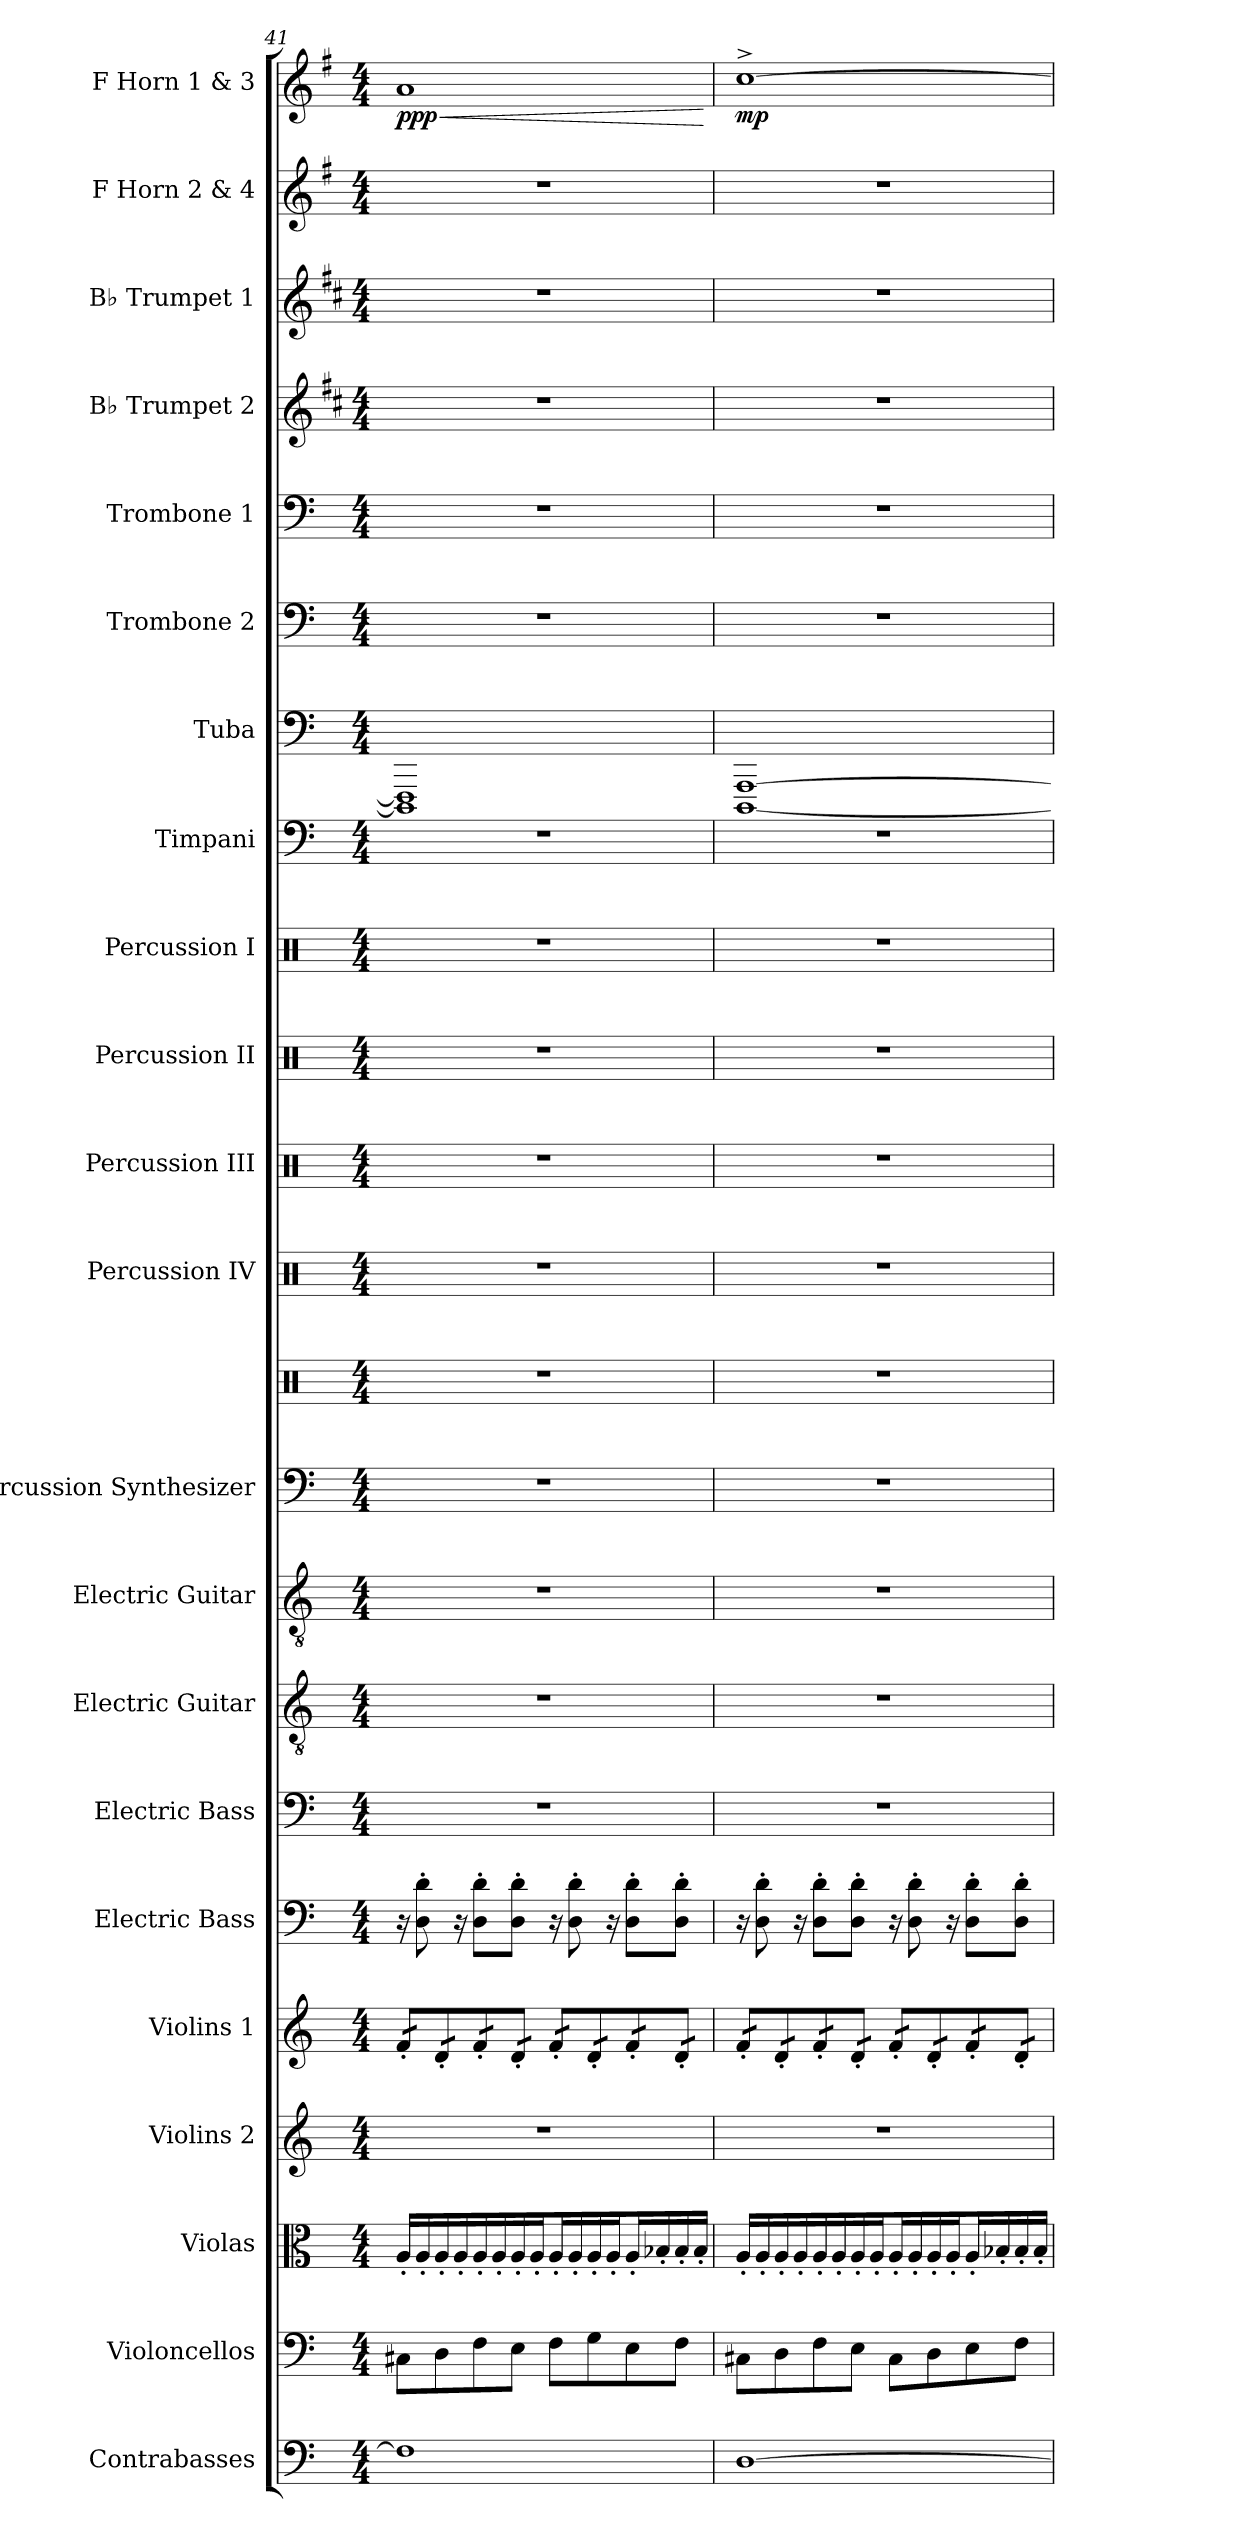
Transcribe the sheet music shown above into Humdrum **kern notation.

**kern	**kern	**kern	**kern	**kern	**kern	**kern	**kern	**kern	**kern	**kern	**kern	**kern	**kern	**kern	**kern	**kern	**kern	**kern	**kern	**kern	**kern	**kern	**dynam
*part22	*part21	*part20	*part19	*part18	*part17	*part16	*part15	*part14	*part13	*part13	*part12	*part11	*part10	*part9	*part8	*part7	*part6	*part5	*part4	*part3	*part2	*part1	*part1
*staff23	*staff22	*staff21	*staff20	*staff19	*staff18	*staff17	*staff16	*staff15	*staff14	*staff13	*staff12	*staff11	*staff10	*staff9	*staff8	*staff7	*staff6	*staff5	*staff4	*staff3	*staff2	*staff1	*staff1
*I"Contrabasses	*I"Violoncellos	*I"Violas	*I"Violins 2	*I"Violins 1	*I"Electric Bass	*I"Electric Bass	*I"Electric Guitar	*I"Electric Guitar	*I"Percussion Synthesizer	*	*I"Percussion IV	*I"Percussion III	*I"Percussion II	*I"Percussion I	*I"Timpani	*I"Tuba	*I"Trombone 2	*I"Trombone 1	*I"B♭ Trumpet 2	*I"B♭ Trumpet 1	*I"F Horn 2 &amp; 4	*I"F Horn 1 &amp; 3	*
*I'Cbs.	*I'Vcs.	*I'Vlas.	*I'Vlns. 2	*I'Vlns. 1	*I'El. B.	*I'El. B.	*I'El. Guit.	*I'El. Guit.	*I'Perc. Syn.	*	*I'Perc. IV	*I'Perc. III	*I'Perc. II	*I'Perc. I	*I'Timp.	*I'Tba.	*I'Tbn. 2	*I'Tbn. 1	*I'B♭ Tpt. 2	*I'B♭ Tpt. 1	*I'F Hn. 2 4	*I'F Hn. 1 3	*
*clefF4	*clefF4	*clefC3	*clefG2	*clefG2	*clefF4	*clefF4	*clefGv2	*clefGv2	*clefF4	*clefX	*clefX	*clefX	*clefX	*clefX	*clefF4	*clefF4	*clefF4	*clefF4	*clefG2	*clefG2	*clefG2	*clefG2	*
*ITrd7c12	*	*	*	*	*ITrd7c12	*ITrd7c12	*	*	*	*	*	*	*	*	*	*	*	*	*ITrd1c2	*ITrd1c2	*ITrd4c7	*ITrd4c7	*
*k[]	*k[]	*k[]	*k[]	*k[]	*k[]	*k[]	*k[]	*k[]	*k[]	*k[]	*k[]	*k[]	*k[]	*k[]	*k[]	*k[]	*k[]	*k[]	*k[]	*k[]	*k[]	*k[]	*
*M4/4	*M4/4	*M4/4	*M4/4	*M4/4	*M4/4	*M4/4	*M4/4	*M4/4	*M4/4	*M4/4	*M4/4	*M4/4	*M4/4	*M4/4	*M4/4	*M4/4	*M4/4	*M4/4	*M4/4	*M4/4	*M4/4	*M4/4	*
=41	=41	=41	=41	=41	=41	=41	=41	=41	=41	=41	=41	=41	=41	=41	=41	=41	=41	=41	=41	=41	=41	=41	=41
!	!	!	!	!	!	!	!	!	!	!	!	!	!	!	!	!	!	!	!	!	!	!	!LO:HP:b
!	!	!	!	!	!	!	!	!	!	!	!	!	!	!	!	!	!	!	!	!	!	!	!LO:DY:n=1:b
*	*	*tremolo	*	*	*	*	*	*	*	*	*	*	*	*	*	*	*	*	*	*	*	*	*
*	*	*	*	*tremolo	*	*	*	*	*	*	*	*	*	*	*	*	*	*	*	*	*	*	*
1FF]	8C#X\L	16A'/LL	1r	16f'/LL	16r	1r	1r	1r	1r	1r	1r	1r	1r	1r	1r	1DDD] 1FFF]	1r	1r	1r	1r	1r	1d	< ppp
.	.	16A'/	.	16f'/	8DD\' 8D\'	.	.	.	.	.	.	.	.	.	.	.	.	.	.	.	.	.	.
.	8D\	16A'/	.	16d'/	.	.	.	.	.	.	.	.	.	.	.	.	.	.	.	.	.	.	.
.	.	16A'/	.	16d'/	16r	.	.	.	.	.	.	.	.	.	.	.	.	.	.	.	.	.	.
.	8F\	16A'/	.	16f'/	8DD\' 8D\'L	.	.	.	.	.	.	.	.	.	.	.	.	.	.	.	.	.	.
.	.	16A'/	.	16f'/	.	.	.	.	.	.	.	.	.	.	.	.	.	.	.	.	.	.	.
.	8E\J	16A'/	.	16d'/	8DD\' 8D\'J	.	.	.	.	.	.	.	.	.	.	.	.	.	.	.	.	.	.
.	.	16A'/JJ	.	16d'/JJ	.	.	.	.	.	.	.	.	.	.	.	.	.	.	.	.	.	.	.
.	8F\L	16A'/LL	.	16f'/LL	16r	.	.	.	.	.	.	.	.	.	.	.	.	.	.	.	.	.	.
.	.	16A'/	.	16f'/	8DD\' 8D\'	.	.	.	.	.	.	.	.	.	.	.	.	.	.	.	.	.	.
.	8G\	16A'/	.	16d'/	.	.	.	.	.	.	.	.	.	.	.	.	.	.	.	.	.	.	.
.	.	16A'/JJ	.	16d'/	16r	.	.	.	.	.	.	.	.	.	.	.	.	.	.	.	.	.	.
*	*	*Xtremolo	*	*	*	*	*	*	*	*	*	*	*	*	*	*	*	*	*	*	*	*	*
.	8E\	16A'/LL	.	16f'/	8DD\' 8D\'L	.	.	.	.	.	.	.	.	.	.	.	.	.	.	.	.	.	.
.	.	16B-X'/J	.	16f'/	.	.	.	.	.	.	.	.	.	.	.	.	.	.	.	.	.	.	.
*	*	*tremolo	*	*	*	*	*	*	*	*	*	*	*	*	*	*	*	*	*	*	*	*	*
.	8F\J	16B-'/	.	16d'/	8DD\' 8D\'J	.	.	.	.	.	.	.	.	.	.	.	.	.	.	.	.	.	.
.	.	16B-'/JJ	.	16d'/JJ	.	.	.	.	.	.	.	.	.	.	.	.	.	.	.	.	.	.	.
.	.	.	.	.	.	.	.	.	.	.	.	.	.	.	.	.	.	.	.	.	.	.	[
!!LO:PB:g=z
=42	=42	=42	=42	=42	=42	=42	=42	=42	=42	=42	=42	=42	=42	=42	=42	=42	=42	=42	=42	=42	=42	=42	=42
!	!	!	!	!	!	!	!	!	!	!	!	!	!	!	!	!	!	!	!	!	!	!	!LO:DY:b
[1DD	8C#X\L	16A'/LL	1r	16f'/LL	16r	1r	1r	1r	1r	1r	1r	1r	1r	1r	1r	[1DDD [1AAA	1r	1r	1r	1r	1r	[1f^	mp
.	.	16A'/	.	16f'/	8DD\' 8D\'	.	.	.	.	.	.	.	.	.	.	.	.	.	.	.	.	.	.
.	8D\	16A'/	.	16d'/	.	.	.	.	.	.	.	.	.	.	.	.	.	.	.	.	.	.	.
.	.	16A'/	.	16d'/	16r	.	.	.	.	.	.	.	.	.	.	.	.	.	.	.	.	.	.
.	8F\	16A'/	.	16f'/	8DD\' 8D\'L	.	.	.	.	.	.	.	.	.	.	.	.	.	.	.	.	.	.
.	.	16A'/	.	16f'/	.	.	.	.	.	.	.	.	.	.	.	.	.	.	.	.	.	.	.
.	8E\J	16A'/	.	16d'/	8DD\' 8D\'J	.	.	.	.	.	.	.	.	.	.	.	.	.	.	.	.	.	.
.	.	16A'/JJ	.	16d'/JJ	.	.	.	.	.	.	.	.	.	.	.	.	.	.	.	.	.	.	.
.	8C#\L	16A'/LL	.	16f'/LL	16r	.	.	.	.	.	.	.	.	.	.	.	.	.	.	.	.	.	.
.	.	16A'/	.	16f'/	8DD\' 8D\'	.	.	.	.	.	.	.	.	.	.	.	.	.	.	.	.	.	.
.	8D\	16A'/	.	16d'/	.	.	.	.	.	.	.	.	.	.	.	.	.	.	.	.	.	.	.
.	.	16A'/JJ	.	16d'/	16r	.	.	.	.	.	.	.	.	.	.	.	.	.	.	.	.	.	.
*	*	*Xtremolo	*	*	*	*	*	*	*	*	*	*	*	*	*	*	*	*	*	*	*	*	*
.	8E\	16A'/LL	.	16f'/	8DD\' 8D\'L	.	.	.	.	.	.	.	.	.	.	.	.	.	.	.	.	.	.
.	.	16B-X'/J	.	16f'/	.	.	.	.	.	.	.	.	.	.	.	.	.	.	.	.	.	.	.
*	*	*tremolo	*	*	*	*	*	*	*	*	*	*	*	*	*	*	*	*	*	*	*	*	*
.	8F\J	16B-'/	.	16d'/	8DD\' 8D\'J	.	.	.	.	.	.	.	.	.	.	.	.	.	.	.	.	.	.
.	.	16B-'/JJ	.	16d'/JJ	.	.	.	.	.	.	.	.	.	.	.	.	.	.	.	.	.	.	.
*	*	*	*	*Xtremolo	*	*	*	*	*	*	*	*	*	*	*	*	*	*	*	*	*	*	*
*	*	*Xtremolo	*	*	*	*	*	*	*	*	*	*	*	*	*	*	*	*	*	*	*	*	*
=	=	=	=	=	=	=	=	=	=	=	=	=	=	=	=	=	=	=	=	=	=	=	=
*-	*-	*-	*-	*-	*-	*-	*-	*-	*-	*-	*-	*-	*-	*-	*-	*-	*-	*-	*-	*-	*-	*-	*-
